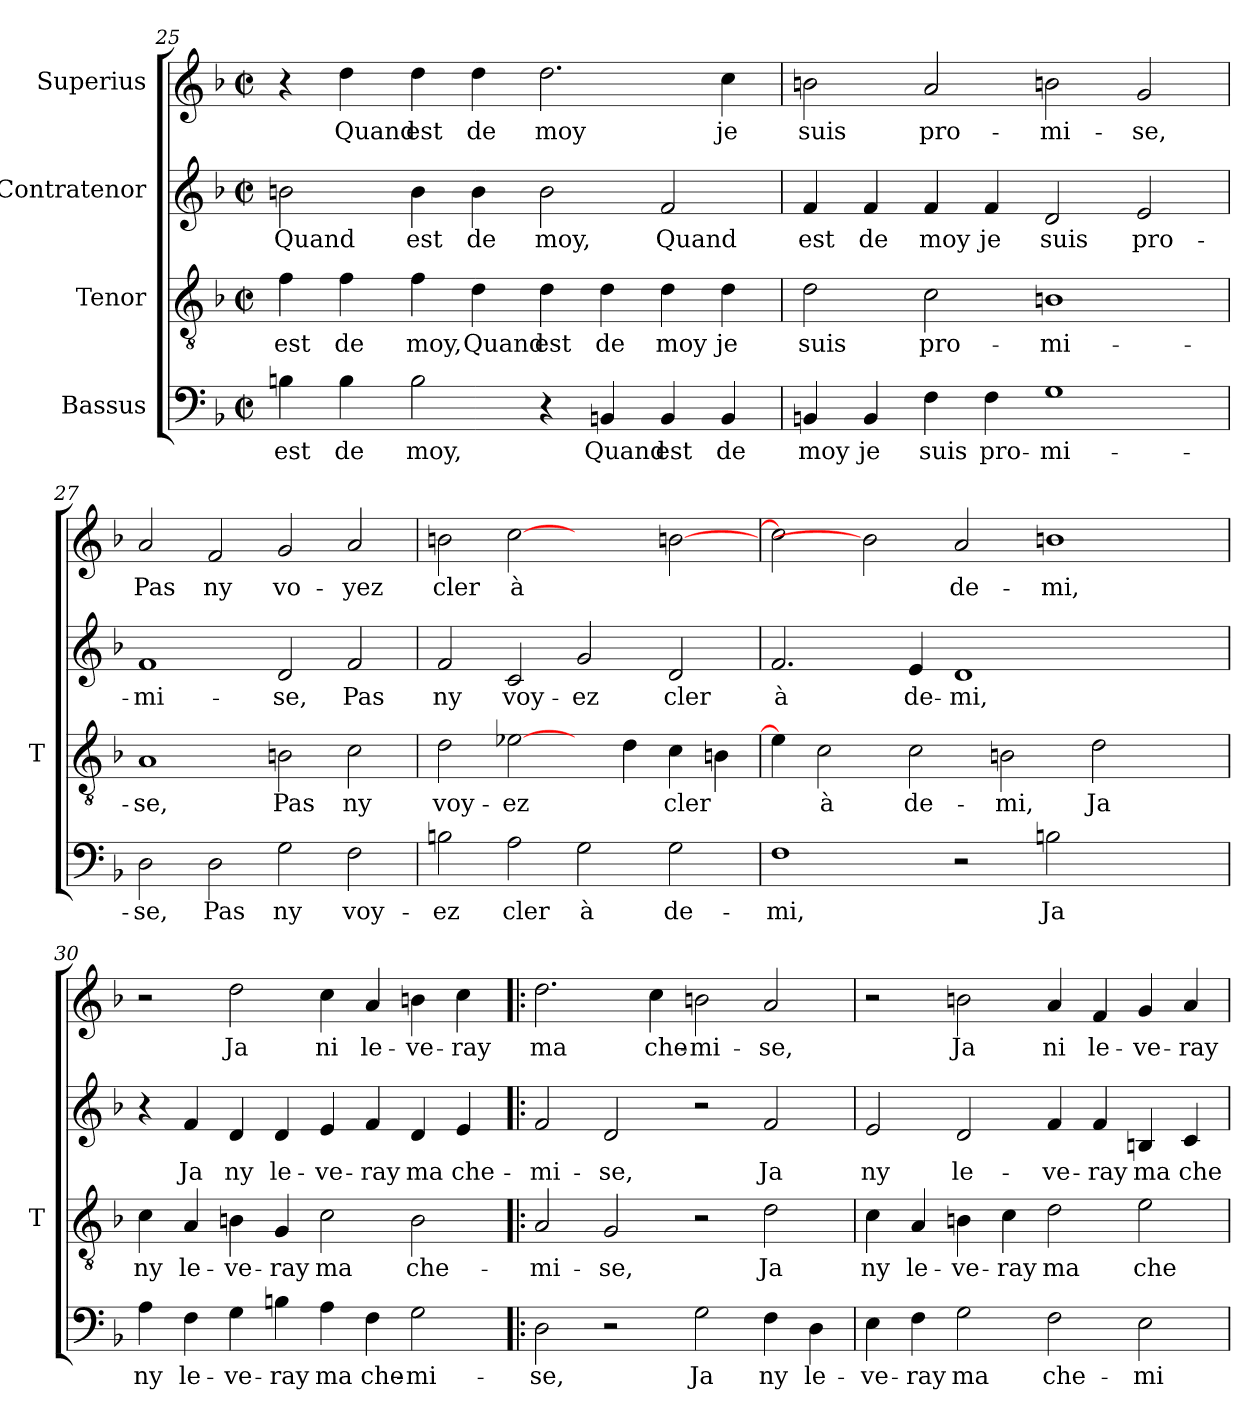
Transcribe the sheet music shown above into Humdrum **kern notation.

**kern	**text	**kern	**text	**kern	**text	**kern	**text
*part4	*part4	*part3	*part3	*part2	*part2	*part1	*part1
*staff4	*staff4	*staff3	*staff3	*staff2	*staff2	*staff1	*staff1
*I"Bassus	*	*I"Tenor	*	*I"Contratenor	*	*I"Superius	*
*	*	*I'T	*	*	*	*	*
*clefF4	*	*clefGv2	*	*clefG2	*	*clefG2	*
*k[b-]	*	*k[b-]	*	*k[b-]	*	*k[b-]	*
*F:	*	*F:	*	*F:	*	*F:	*
*M2/2	*	*M2/2	*	*M2/2	*	*M2/2	*
*met(c|)	*	*met(c|)	*	*met(c|)	*	*met(c|)	*
=25	=25	=25	=25	=25	=25	=25	=25
4Bn	-est	4f	-est	2bn	-Quand	4r	.
4B	-de	4f	-de	.	.	4dd	-Quand
2B	-moy,	4f	-moy,	4b	-est	4dd	-est
.	.	4d	-Quand	4b	-de	4dd	-de
4r	.	4d	-est	2b	-moy,	2.dd	-moy
4BBn	-Quand	4d	-de	.	.	.	.
4BB	-est	4d	-moy	2f	-Quand	.	.
4BB	-de	4d	-je	.	.	4cc	-je
=26	=26	=26	=26	=26	=26	=26	=26
4BBn	-moy	2d	-suis	4f	-est	2bn	-suis
4BB	-je	.	.	4f	-de	.	.
4F	-suis	2c	pro-	4f	-moy	2a	pro-
4F	pro-	.	.	4f	-je	.	.
1G	mi-	1B	mi-	2d	-suis	2bn	mi-
.	.	.	.	2e	pro-	2g	-se,
!!LO:PB:g=z
=27	=27	=27	=27	=27	=27	=27	=27
2D	-se,	1A	-se,	1f	mi-	2a	-Pas
2D	-Pas	.	.	.	.	2f	-ny
2G	-ny	2B	-Pas	2d	-se,	2g	vo-
2F	voy-	2c	-ny	2f	-Pas	2a	-yez
=28	=28	=28	=28	=28	=28	=28	=28
2Bn	-ez	2d	voy-	2f	-ny	2bn	-cler
2A	-cler	[2e-X	-ez	2c	voy-	[2cc	-à
2G	-à	4ryy	.	2g	-ez	2ryy	.
.	.	4d	.	.	.	.	.
2G	de-	4c	-cler	2d	-cler	[2bn	.
.	.	4B	.	.	.	.	.
=29	=29	=29	=29	=29	=29	=29	=29
1F	-mi,	4e-]	.	2.f	-à	2cc]	.
.	.	2c	-à	.	.	.	.
.	.	.	.	.	.	2b]	.
.	.	2c	de-	4e	de-	.	.
2r	.	.	.	1d	-mi,	2a	de-
.	.	2B	-mi,	.	.	.	.
2Bn	-Ja	.	.	.	.	1bn	-mi,
.	.	2d	-Ja	.	.	.	.
2ryy	.	.	.	2ryy	.	.	.
.	.	4ryy	.	.	.	.	.
=30	=30	=30	=30	=30	=30	=30	=30
4A	-ny	4c	-ny	4r	.	2r	.
4F	le-	4A	le-	4f	-Ja	.	.
4G	ve-	4B	ve-	4d	-ny	2dd	-Ja
4Bn	-ray	4G	-ray	4d	le-	.	.
4A	-ma	2c	-ma	4e	ve-	4cc	-ni
4F	che-	.	.	4f	-ray	4a	le-
2G	mi-	2B	che-	4d	-ma	4bn	ve-
.	.	.	.	4e	che-	4cc	-ray
=31!|:	=31!|:	=31!|:	=31!|:	=31!|:	=31!|:	=31!|:	=31!|:
2D	-se,	2A	mi-	2f	mi-	2.dd	-ma
2r	.	2G	-se,	2d	-se,	.	.
.	.	.	.	.	.	4cc	che-
2G	-Ja	2r	.	2r	.	2bn	mi-
4F	-ny	2d	-Ja	2f	-Ja	2a	-se,
4D	le-	.	.	.	.	.	.
=32	=32	=32	=32	=32	=32	=32	=32
4E	ve-	4c	-ny	2e	-ny	2r	.
4F	-ray	4A	le-	.	.	.	.
2G	-ma	4B	ve-	2d	le-	2bn	-Ja
.	.	4c	-ray	.	.	.	.
2F	che-	2d	-ma	4f	ve-	4a	-ni
.	.	.	.	4f	-ray	4f	le-
2E	mi-	2e	che-	4Bn	-ma	4g	ve-
.	.	.	.	4c	che-	4a	-ray
=	=	=	=	=	=	=	=
*-	*-	*-	*-	*-	*-	*-	*-
